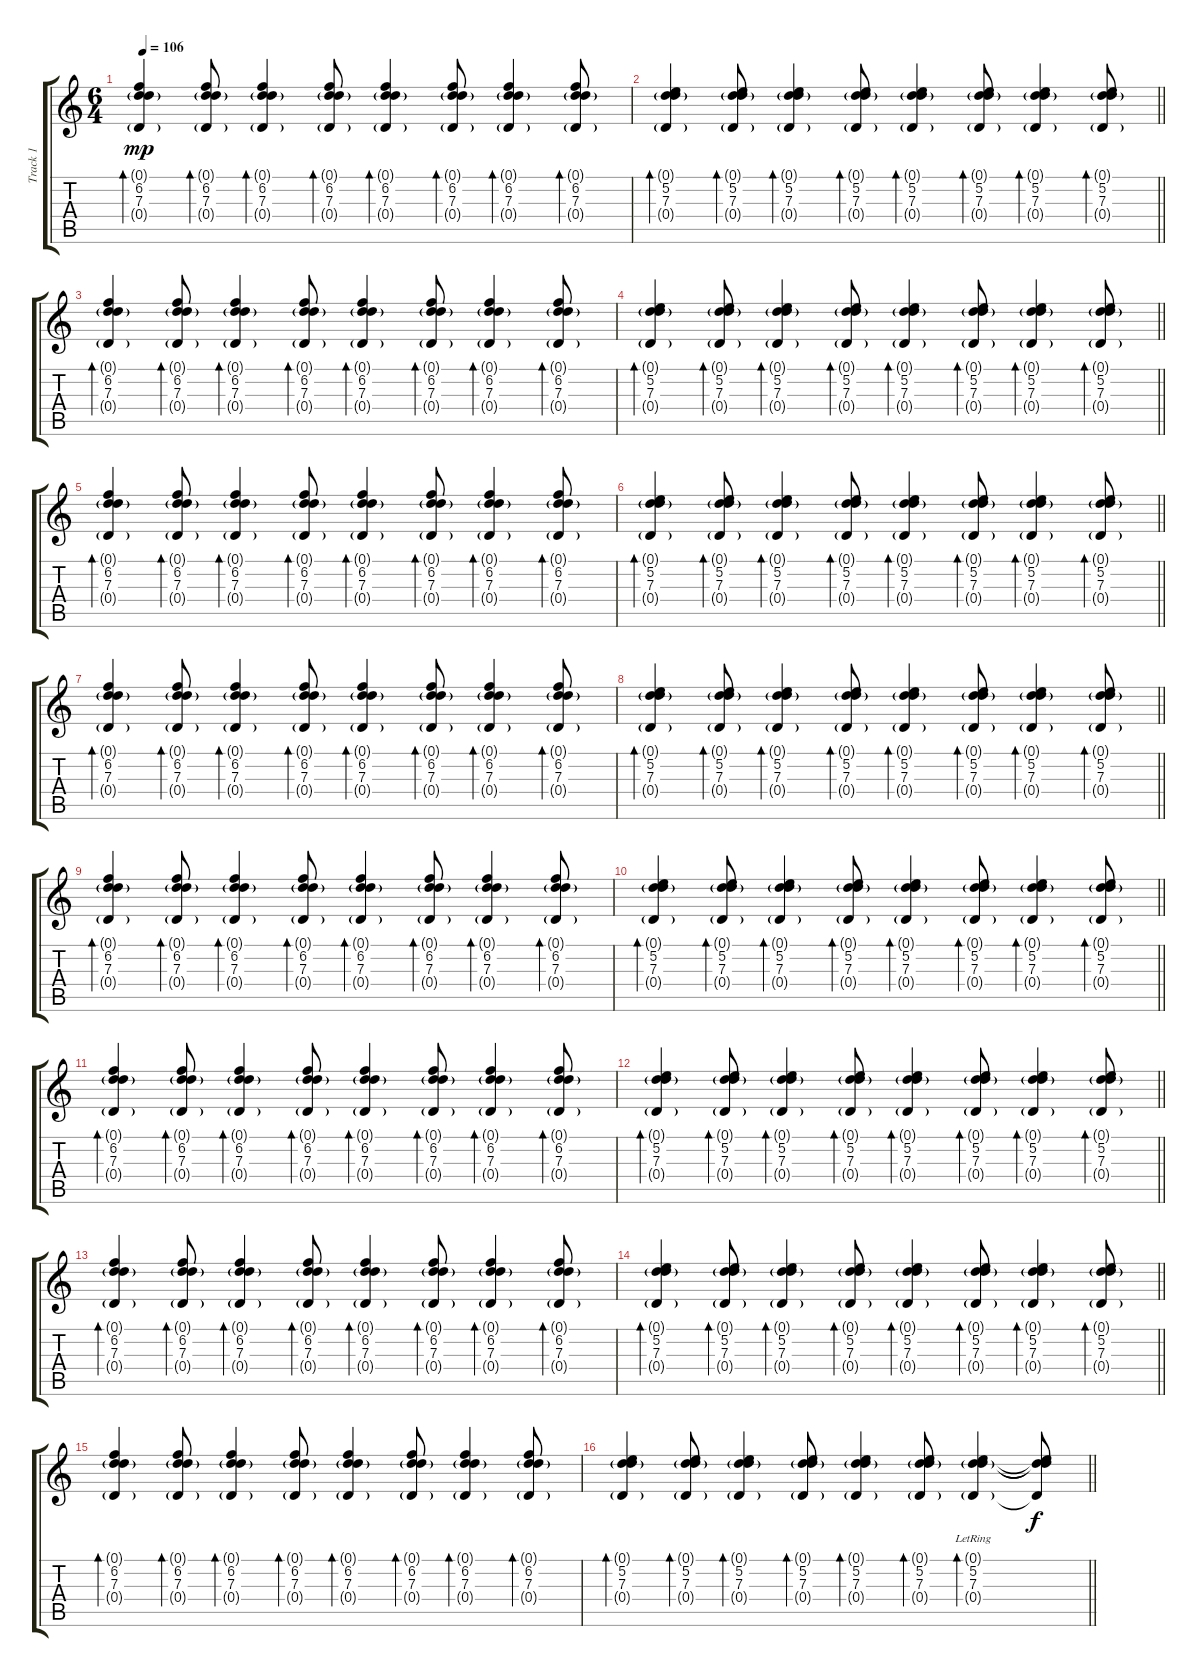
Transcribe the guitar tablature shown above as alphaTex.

\track ("Track 1" "Track 1") {instrument acousticguitarsteel}
\staff {score tabs}
\tuning (D4 B3 G3 D3 A2 D2) {hide}
\ts (6 4)
\tempo 106
\clef g2
\ks c
(0.1{g} 6.2 7.3 0.4{g}).4{bd 60 dy mp} (0.1{g} 6.2 7.3 0.4{g}).8{bd 60} (0.1{g} 6.2 7.3 0.4{g}).4{bd 60} (0.1{g} 6.2 7.3 0.4{g}).8{bd 60} (0.1{g} 6.2 7.3 0.4{g}).4{bd 60} (0.1{g} 6.2 7.3 0.4{g}).8{bd 60} (0.1{g} 6.2 7.3 0.4{g}).4{bd 60} (0.1{g} 6.2 7.3 0.4{g}).8{bd 60} |
\barLineRight lightlight
(0.1{g} 5.2 7.3 0.4{g}).4{bd 60} (0.1{g} 5.2 7.3 0.4{g}).8{bd 60} (0.1{g} 5.2 7.3 0.4{g}).4{bd 60} (0.1{g} 5.2 7.3 0.4{g}).8{bd 60} (0.1{g} 5.2 7.3 0.4{g}).4{bd 60} (0.1{g} 5.2 7.3 0.4{g}).8{bd 60} (0.1{g} 5.2 7.3 0.4{g}).4{bd 60} (0.1{g} 5.2 7.3 0.4{g}).8{bd 60} |
(0.1{g} 6.2 7.3 0.4{g}).4{bd 60} (0.1{g} 6.2 7.3 0.4{g}).8{bd 60} (0.1{g} 6.2 7.3 0.4{g}).4{bd 60} (0.1{g} 6.2 7.3 0.4{g}).8{bd 60} (0.1{g} 6.2 7.3 0.4{g}).4{bd 60} (0.1{g} 6.2 7.3 0.4{g}).8{bd 60} (0.1{g} 6.2 7.3 0.4{g}).4{bd 60} (0.1{g} 6.2 7.3 0.4{g}).8{bd 60} |
\barLineRight lightlight
(0.1{g} 5.2 7.3 0.4{g}).4{bd 60} (0.1{g} 5.2 7.3 0.4{g}).8{bd 60} (0.1{g} 5.2 7.3 0.4{g}).4{bd 60} (0.1{g} 5.2 7.3 0.4{g}).8{bd 60} (0.1{g} 5.2 7.3 0.4{g}).4{bd 60} (0.1{g} 5.2 7.3 0.4{g}).8{bd 60} (0.1{g} 5.2 7.3 0.4{g}).4{bd 60} (0.1{g} 5.2 7.3 0.4{g}).8{bd 60} |
(0.1{g} 6.2 7.3 0.4{g}).4{bd 60} (0.1{g} 6.2 7.3 0.4{g}).8{bd 60} (0.1{g} 6.2 7.3 0.4{g}).4{bd 60} (0.1{g} 6.2 7.3 0.4{g}).8{bd 60} (0.1{g} 6.2 7.3 0.4{g}).4{bd 60} (0.1{g} 6.2 7.3 0.4{g}).8{bd 60} (0.1{g} 6.2 7.3 0.4{g}).4{bd 60} (0.1{g} 6.2 7.3 0.4{g}).8{bd 60} |
\barLineRight lightlight
(0.1{g} 5.2 7.3 0.4{g}).4{bd 60} (0.1{g} 5.2 7.3 0.4{g}).8{bd 60} (0.1{g} 5.2 7.3 0.4{g}).4{bd 60} (0.1{g} 5.2 7.3 0.4{g}).8{bd 60} (0.1{g} 5.2 7.3 0.4{g}).4{bd 60} (0.1{g} 5.2 7.3 0.4{g}).8{bd 60} (0.1{g} 5.2 7.3 0.4{g}).4{bd 60} (0.1{g} 5.2 7.3 0.4{g}).8{bd 60} |
(0.1{g} 6.2 7.3 0.4{g}).4{bd 60} (0.1{g} 6.2 7.3 0.4{g}).8{bd 60} (0.1{g} 6.2 7.3 0.4{g}).4{bd 60} (0.1{g} 6.2 7.3 0.4{g}).8{bd 60} (0.1{g} 6.2 7.3 0.4{g}).4{bd 60} (0.1{g} 6.2 7.3 0.4{g}).8{bd 60} (0.1{g} 6.2 7.3 0.4{g}).4{bd 60} (0.1{g} 6.2 7.3 0.4{g}).8{bd 60} |
\barLineRight lightlight
(0.1{g} 5.2 7.3 0.4{g}).4{bd 60} (0.1{g} 5.2 7.3 0.4{g}).8{bd 60} (0.1{g} 5.2 7.3 0.4{g}).4{bd 60} (0.1{g} 5.2 7.3 0.4{g}).8{bd 60} (0.1{g} 5.2 7.3 0.4{g}).4{bd 60} (0.1{g} 5.2 7.3 0.4{g}).8{bd 60} (0.1{g} 5.2 7.3 0.4{g}).4{bd 60} (0.1{g} 5.2 7.3 0.4{g}).8{bd 60} |
(0.1{g} 6.2 7.3 0.4{g}).4{bd 60} (0.1{g} 6.2 7.3 0.4{g}).8{bd 60} (0.1{g} 6.2 7.3 0.4{g}).4{bd 60} (0.1{g} 6.2 7.3 0.4{g}).8{bd 60} (0.1{g} 6.2 7.3 0.4{g}).4{bd 60} (0.1{g} 6.2 7.3 0.4{g}).8{bd 60} (0.1{g} 6.2 7.3 0.4{g}).4{bd 60} (0.1{g} 6.2 7.3 0.4{g}).8{bd 60} |
\barLineRight lightlight
(0.1{g} 5.2 7.3 0.4{g}).4{bd 60} (0.1{g} 5.2 7.3 0.4{g}).8{bd 60} (0.1{g} 5.2 7.3 0.4{g}).4{bd 60} (0.1{g} 5.2 7.3 0.4{g}).8{bd 60} (0.1{g} 5.2 7.3 0.4{g}).4{bd 60} (0.1{g} 5.2 7.3 0.4{g}).8{bd 60} (0.1{g} 5.2 7.3 0.4{g}).4{bd 60} (0.1{g} 5.2 7.3 0.4{g}).8{bd 60} |
(0.1{g} 6.2 7.3 0.4{g}).4{bd 60} (0.1{g} 6.2 7.3 0.4{g}).8{bd 60} (0.1{g} 6.2 7.3 0.4{g}).4{bd 60} (0.1{g} 6.2 7.3 0.4{g}).8{bd 60} (0.1{g} 6.2 7.3 0.4{g}).4{bd 60} (0.1{g} 6.2 7.3 0.4{g}).8{bd 60} (0.1{g} 6.2 7.3 0.4{g}).4{bd 60} (0.1{g} 6.2 7.3 0.4{g}).8{bd 60} |
\barLineRight lightlight
(0.1{g} 5.2 7.3 0.4{g}).4{bd 60} (0.1{g} 5.2 7.3 0.4{g}).8{bd 60} (0.1{g} 5.2 7.3 0.4{g}).4{bd 60} (0.1{g} 5.2 7.3 0.4{g}).8{bd 60} (0.1{g} 5.2 7.3 0.4{g}).4{bd 60} (0.1{g} 5.2 7.3 0.4{g}).8{bd 60} (0.1{g} 5.2 7.3 0.4{g}).4{bd 60} (0.1{g} 5.2 7.3 0.4{g}).8{bd 60} |
(0.1{g} 6.2 7.3 0.4{g}).4{bd 60} (0.1{g} 6.2 7.3 0.4{g}).8{bd 60} (0.1{g} 6.2 7.3 0.4{g}).4{bd 60} (0.1{g} 6.2 7.3 0.4{g}).8{bd 60} (0.1{g} 6.2 7.3 0.4{g}).4{bd 60} (0.1{g} 6.2 7.3 0.4{g}).8{bd 60} (0.1{g} 6.2 7.3 0.4{g}).4{bd 60} (0.1{g} 6.2 7.3 0.4{g}).8{bd 60} |
\barLineRight lightlight
(0.1{g} 5.2 7.3 0.4{g}).4{bd 60} (0.1{g} 5.2 7.3 0.4{g}).8{bd 60} (0.1{g} 5.2 7.3 0.4{g}).4{bd 60} (0.1{g} 5.2 7.3 0.4{g}).8{bd 60} (0.1{g} 5.2 7.3 0.4{g}).4{bd 60} (0.1{g} 5.2 7.3 0.4{g}).8{bd 60} (0.1{g} 5.2 7.3 0.4{g}).4{bd 60} (0.1{g} 5.2 7.3 0.4{g}).8{bd 60} |
(0.1{g} 6.2 7.3 0.4{g}).4{bd 60} (0.1{g} 6.2 7.3 0.4{g}).8{bd 60} (0.1{g} 6.2 7.3 0.4{g}).4{bd 60} (0.1{g} 6.2 7.3 0.4{g}).8{bd 60} (0.1{g} 6.2 7.3 0.4{g}).4{bd 60} (0.1{g} 6.2 7.3 0.4{g}).8{bd 60} (0.1{g} 6.2 7.3 0.4{g}).4{bd 60} (0.1{g} 6.2 7.3 0.4{g}).8{bd 60} |
\barLineRight lightlight
(0.1{g} 5.2 7.3 0.4{g}).4{bd 60} (0.1{g} 5.2 7.3 0.4{g}).8{bd 60} (0.1{g} 5.2 7.3 0.4{g}).4{bd 60} (0.1{g} 5.2 7.3 0.4{g}).8{bd 60} (0.1{g} 5.2 7.3 0.4{g}).4{bd 60} (0.1{g} 5.2 7.3 0.4{g}).8{bd 60} (0.1{g} 5.2{lr} 7.3 0.4{g}).4{bd 60} (0.1{t} 5.2{t} 7.3{t} 0.4{t}).8{dy f}
